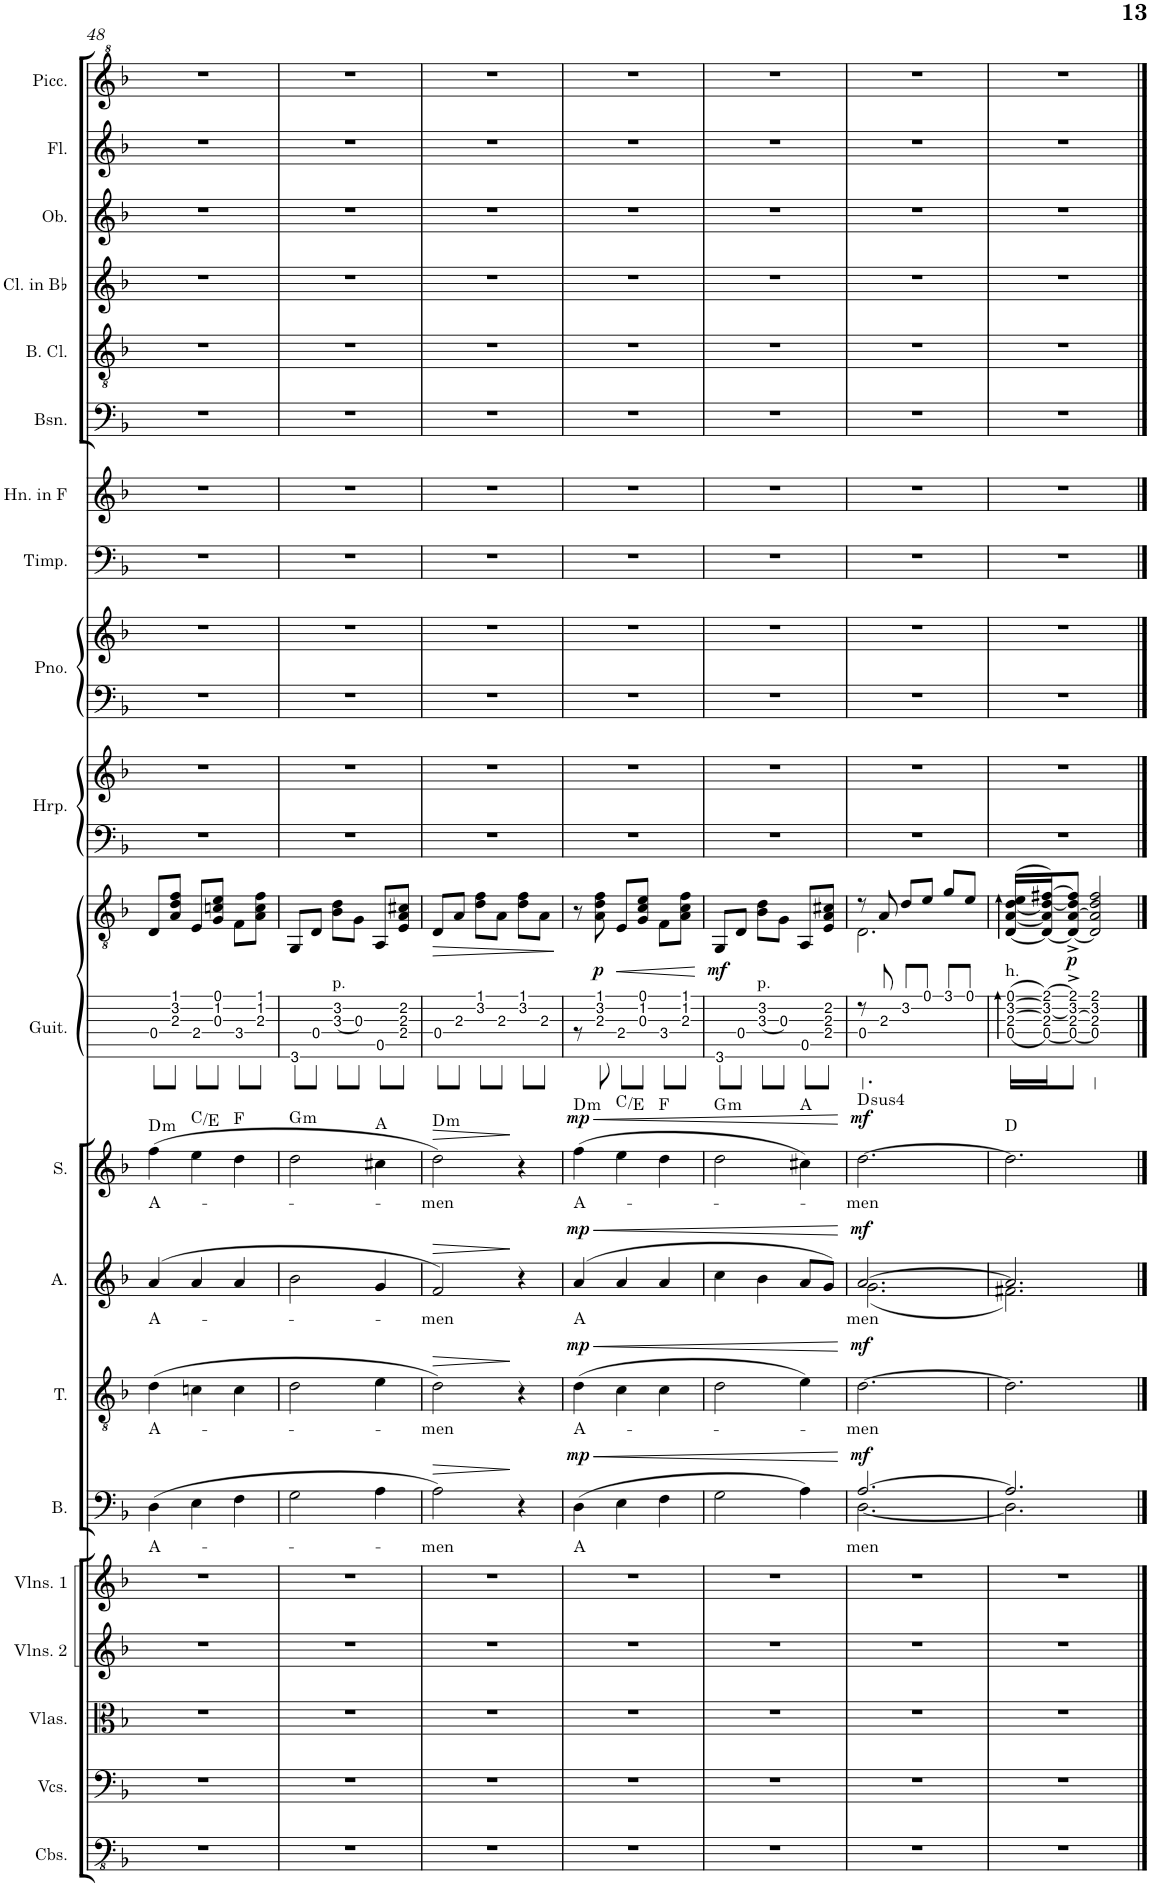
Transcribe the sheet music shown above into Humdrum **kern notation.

**kern	**kern	**kern	**kern	**kern	**kern	**text	**dynam	**kern	**text	**dynam	**kern	**text	**dynam	**kern	**text	**dynam	**harte	**kern	**kern	**dynam	**kern	**kern	**kern	**kern	**kern	**kern	**kern	**kern	**kern	**kern	**kern	**kern
*part21	*part20	*part19	*part18	*part17	*part16	*part16	*part16	*part15	*part15	*part15	*part14	*part14	*part14	*part13	*part13	*part13	*part13	*part12	*part11	*part11	*part10	*part10	*part9	*part9	*part8	*part7	*part6	*part5	*part4	*part3	*part2	*part1
*staff23	*staff22	*staff21	*staff20	*staff19	*staff18	*staff18	*staff18	*staff17	*staff17	*staff17	*staff16	*staff16	*staff16	*staff15	*staff15	*staff15	*	*staff14	*staff13	*staff13	*staff12	*staff11	*staff10	*staff9	*staff8	*staff7	*staff6	*staff5	*staff4	*staff3	*staff2	*staff1
*I"Contrabasses	*I"Violoncellos	*I"Violas	*I"Violins 2	*I"Violins 1	*I"Bass	*	*	*I"Tenor	*	*	*I"Alto	*	*	*I"Soprano	*	*	*	*I"Classical Guitar	*I"Classical Guitar	*	*I"Harp	*	*I"Grand Piano	*	*I"Timpani	*I"Horn in F	*I"Bassoon	*I"Bass Clarinet	*I"Clarinet in Bb	*I"Oboe	*I"Flute	*I"Piccolo
*I'Cbs.	*I'Vcs.	*I'Vlas.	*I'Vlns. 2	*I'Vlns. 1	*I'B.	*	*	*I'T.	*	*	*I'A.	*	*	*I'S.	*	*	*	*I'Guit.	*	*	*I'Hrp.	*	*I'Pno.	*	*I'Timp.	*I'Hn. in F	*I'Bsn.	*I'B. Cl.	*I'Cl. in Bb	*I'Ob.	*I'Fl.	*I'Picc.
!!LO:PB:g=z
*clefFv4	*clefF4	*clefC3	*clefG2	*clefG2	*clefF4	*	*	*clefGv2	*	*	*clefG2	*	*	*clefG2	*	*	*	*	*clefGv2	*	*clefF4	*clefG2	*clefF4	*clefG2	*clefF4	*clefG2	*clefF4	*clefGv2	*clefG2	*clefG2	*clefG2	*clefG^2
*	*	*	*	*	*	*	*	*	*	*	*	*	*	*	*	*	*	*	*	*	*	*	*	*	*	*Trd4c7	*	*Trd8c14	*Trd1c2	*	*	*Trd-7c-12
*k[b-]	*k[b-]	*k[b-]	*k[b-]	*k[b-]	*k[b-]	*	*	*k[b-]	*	*	*k[b-]	*	*	*k[b-]	*	*	*	*k[b-]	*k[b-]	*	*k[b-]	*k[b-]	*k[b-]	*k[b-]	*k[b-]	*k[b-]	*k[b-]	*k[b-]	*k[b-]	*k[b-]	*k[b-]	*k[b-]
*M3/4	*M3/4	*M3/4	*M3/4	*M3/4	*M3/4	*	*	*M3/4	*	*	*M3/4	*	*	*M3/4	*	*	*	*M3/4	*M3/4	*	*M3/4	*M3/4	*M3/4	*M3/4	*M3/4	*M3/4	*M3/4	*M3/4	*M3/4	*M3/4	*M3/4	*M3/4
=48	=48	=48	=48	=48	=48	=48	=48	=48	=48	=48	=48	=48	=48	=48	=48	=48	=48	=48	=48	=48	=48	=48	=48	=48	=48	=48	=48	=48	=48	=48	=48	=48
!	!	!	!	!	!	!LO:LY:b	!	!	!LO:LY:b	!	!	!LO:LY:b	!	!	!LO:LY:b	!	!LO:H:kt=m	!	!	!	!	!	!	!	!	!	!	!	!	!	!	!
2.r	2.r	2.r	2.r	2.r	(4D\	A-	.	(4d\	A-	.	(4a/	A-	.	(4ff\	A-	.	D:min	8D\L	8D/L	.	2.r	2.r	2.r	2.r	2.r	2.r	2.r	2.r	2.r	2.r	2.r	2.r
.	.	.	.	.	.	.	.	.	.	.	.	.	.	.	.	.	.	8A\ 8d\ 8f\J	8A/ 8d/ 8f/J	.	.	.	.	.	.	.	.	.	.	.	.	.
.	.	.	.	.	4E\	.	.	4cn\	.	.	4a/	.	.	4ee\	.	.	C:maj/3	8E\L	8E/L	.	.	.	.	.	.	.	.	.	.	.	.	.
.	.	.	.	.	.	.	.	.	.	.	.	.	.	.	.	.	.	8G\ 8c\ 8e\J	8G/ 8cn/ 8e/J	.	.	.	.	.	.	.	.	.	.	.	.	.
.	.	.	.	.	4F\	.	.	4c\	.	.	4a/	.	.	4dd\	.	.	F:maj	8F\L	8F\L	.	.	.	.	.	.	.	.	.	.	.	.	.
.	.	.	.	.	.	.	.	.	.	.	.	.	.	.	.	.	.	8A\ 8c\ 8f\J	8A\ 8c\ 8f\J	.	.	.	.	.	.	.	.	.	.	.	.	.
=49	=49	=49	=49	=49	=49	=49	=49	=49	=49	=49	=49	=49	=49	=49	=49	=49	=49	=49	=49	=49	=49	=49	=49	=49	=49	=49	=49	=49	=49	=49	=49	=49
!	!	!	!	!	!	!	!	!	!	!	!	!	!	!	!	!	!LO:H:kt=m	!	!	!	!	!	!	!	!	!	!	!	!	!	!	!
2.r	2.r	2.r	2.r	2.r	2G\	.	.	2d\	.	.	2b-\	.	.	2dd\	.	.	G:min	8GG\L	8GG/L	.	2.r	2.r	2.r	2.r	2.r	2.r	2.r	2.r	2.r	2.r	2.r	2.r
.	.	.	.	.	.	.	.	.	.	.	.	.	.	.	.	.	.	8D\J	8D/J	.	.	.	.	.	.	.	.	.	.	.	.	.
!	!	!	!	!	!	!	!	!	!	!	!	!	!	!	!	!	!	!LO:TX:a:t=p.	!	!	!	!	!	!	!	!	!	!	!	!	!	!
.	.	.	.	.	.	.	.	.	.	.	.	.	.	.	.	.	.	(<8B-\ 8d\L	8B-\ 8d\L	.	.	.	.	.	.	.	.	.	.	.	.	.
.	.	.	.	.	.	.	.	.	.	.	.	.	.	.	.	.	.	8G\J)	8G\J	.	.	.	.	.	.	.	.	.	.	.	.	.
.	.	.	.	.	4A\	.	.	4e\	.	.	4g/	.	.	4cc#X\	.	.	A:maj	8AA\L	8AA/L	.	.	.	.	.	.	.	.	.	.	.	.	.
.	.	.	.	.	.	.	.	.	.	.	.	.	.	.	.	.	.	8E\ 8A\ 8c#\J	8E/ 8A/ 8c#X/J	.	.	.	.	.	.	.	.	.	.	.	.	.
=50	=50	=50	=50	=50	=50	=50	=50	=50	=50	=50	=50	=50	=50	=50	=50	=50	=50	=50	=50	=50	=50	=50	=50	=50	=50	=50	=50	=50	=50	=50	=50	=50
!	!	!	!	!	!	!LO:LY:b	!LO:HP:b	!	!LO:LY:b	!LO:HP:b	!	!LO:LY:b	!LO:HP:b	!	!LO:LY:b	!LO:HP:b	!LO:H:kt=m	!	!	!LO:HP:b	!	!	!	!	!	!	!	!	!	!	!	!
2.r	2.r	2.r	2.r	2.r	2A\)	-men	>	2d\)	-men	>	2f/)	-men	>	2dd\)	-men	>	D:min	8D\L	8D/L	>	2.r	2.r	2.r	2.r	2.r	2.r	2.r	2.r	2.r	2.r	2.r	2.r
.	.	.	.	.	.	.	.	.	.	.	.	.	.	.	.	.	.	8A\J	8A/J	.	.	.	.	.	.	.	.	.	.	.	.	.
.	.	.	.	.	.	.	.	.	.	.	.	.	.	.	.	.	.	8d\ 8f\L	8d\ 8f\L	.	.	.	.	.	.	.	.	.	.	.	.	.
.	.	.	.	.	.	.	.	.	.	.	.	.	.	.	.	.	.	8A\J	8A\J	.	.	.	.	.	.	.	.	.	.	.	.	.
.	.	.	.	.	4r	.	]	4r	.	]	4r	.	]	4r	.	]	.	8d\ 8f\L	8d\ 8f\L	.	.	.	.	.	.	.	.	.	.	.	.	.
.	.	.	.	.	.	.	.	.	.	.	.	.	.	.	.	.	.	8A\J	8A\J	.	.	.	.	.	.	.	.	.	.	.	.	.
.	.	.	.	.	.	.	.	.	.	.	.	.	.	.	.	.	.	.	.	]	.	.	.	.	.	.	.	.	.	.	.	.
=51	=51	=51	=51	=51	=51	=51	=51	=51	=51	=51	=51	=51	=51	=51	=51	=51	=51	=51	=51	=51	=51	=51	=51	=51	=51	=51	=51	=51	=51	=51	=51	=51
!	!	!	!	!	!	!LO:LY:b	!LO:HP:b	!	!LO:LY:b	!LO:HP:b	!	!LO:LY:b	!LO:HP:b	!	!LO:LY:b	!LO:HP:b	!	!	!	!	!	!	!	!	!	!	!	!	!	!	!	!
!	!	!	!	!	!	!	!LO:DY:n=1:a	!	!	!LO:DY:n=1:a	!	!	!LO:DY:n=1:a	!	!	!LO:DY:n=1:a	!LO:H:kt=m	!	!	!	!	!	!	!	!	!	!	!	!	!	!	!
2.r	2.r	2.r	2.r	2.r	(4D\	A-	< mp	(4d\	A-	< mp	(4a/	A-	< mp	(4ff\	A-	< mp	D:min	8r	8r	.	2.r	2.r	2.r	2.r	2.r	2.r	2.r	2.r	2.r	2.r	2.r	2.r
!	!	!	!	!	!	!	!	!	!	!	!	!	!	!	!	!	!	!	!	!LO:HP:b	!	!	!	!	!	!	!	!	!	!	!	!
!	!	!	!	!	!	!	!	!	!	!	!	!	!	!	!	!	!	!	!	!LO:DY:n=1:b	!	!	!	!	!	!	!	!	!	!	!	!
.	.	.	.	.	.	.	.	.	.	.	.	.	.	.	.	.	.	8A\ 8d\ 8f\	8A\ 8d\ 8f\	< p	.	.	.	.	.	.	.	.	.	.	.	.
.	.	.	.	.	4E\	.	.	4c\	.	.	4a/	.	.	4ee\	.	.	C:maj/3	8E\L	8E/L	.	.	.	.	.	.	.	.	.	.	.	.	.
.	.	.	.	.	.	.	.	.	.	.	.	.	.	.	.	.	.	8G\ 8c\ 8e\J	8G/ 8c/ 8e/J	.	.	.	.	.	.	.	.	.	.	.	.	.
.	.	.	.	.	4F\	.	.	4c\	.	.	4a/	.	.	4dd\	.	.	F:maj	8F\L	8F\L	.	.	.	.	.	.	.	.	.	.	.	.	.
.	.	.	.	.	.	.	.	.	.	.	.	.	.	.	.	.	.	8A\ 8c\ 8f\J	8A\ 8c\ 8f\J	.	.	.	.	.	.	.	.	.	.	.	.	.
.	.	.	.	.	.	.	.	.	.	.	.	.	.	.	.	.	.	.	.	[	.	.	.	.	.	.	.	.	.	.	.	.
=52	=52	=52	=52	=52	=52	=52	=52	=52	=52	=52	=52	=52	=52	=52	=52	=52	=52	=52	=52	=52	=52	=52	=52	=52	=52	=52	=52	=52	=52	=52	=52	=52
!	!	!	!	!	!	!	!	!	!	!	!	!	!	!	!	!	!LO:H:kt=m	!	!	!LO:DY:b	!	!	!	!	!	!	!	!	!	!	!	!
2.r	2.r	2.r	2.r	2.r	2G\	.	.	2d\	.	.	4cc\	.	.	2dd\	.	.	G:min	8GG\L	8GG/L	mf	2.r	2.r	2.r	2.r	2.r	2.r	2.r	2.r	2.r	2.r	2.r	2.r
.	.	.	.	.	.	.	.	.	.	.	.	.	.	.	.	.	.	8D\J	8D/J	.	.	.	.	.	.	.	.	.	.	.	.	.
!	!	!	!	!	!	!	!	!	!	!	!	!	!	!	!	!	!	!LO:TX:a:t=p.	!	!	!	!	!	!	!	!	!	!	!	!	!	!
.	.	.	.	.	.	.	.	.	.	.	4b-\	.	.	.	.	.	.	(<8B-\ 8d\L	8B-\ 8d\L	.	.	.	.	.	.	.	.	.	.	.	.	.
.	.	.	.	.	.	.	.	.	.	.	.	.	.	.	.	.	.	8G\J)	8G\J	.	.	.	.	.	.	.	.	.	.	.	.	.
.	.	.	.	.	4A\)	.	.	4e\)	.	.	8a/L	.	.	4cc#X\)	.	.	A:maj	8AA\L	8AA/L	.	.	.	.	.	.	.	.	.	.	.	.	.
.	.	.	.	.	.	.	.	.	.	.	8g/J)	.	.	.	.	.	.	8E\ 8A\ 8c#\J	8E/ 8A/ 8c#X/J	.	.	.	.	.	.	.	.	.	.	.	.	.
.	.	.	.	.	.	.	[	.	.	[	.	.	[	.	.	[	.	.	.	.	.	.	.	.	.	.	.	.	.	.	.	.
=53	=53	=53	=53	=53	=53	=53	=53	=53	=53	=53	=53	=53	=53	=53	=53	=53	=53	=53	=53	=53	=53	=53	=53	=53	=53	=53	=53	=53	=53	=53	=53	=53
*	*	*	*	*	*^	*	*	*	*	*	*	*	*	*	*	*	*	*	*	*	*	*	*	*	*	*	*	*	*	*	*	*
!	!	!	!	!	!	!	!LO:LY:b	!LO:DY:a	!	!LO:LY:b	!LO:DY:a	!	!LO:LY:b	!LO:DY:a	!	!LO:LY:b	!LO:DY:a	!LO:H:kt=4	!	!	!	!	!	!	!	!	!	!	!	!	!	!	!
*	*	*	*	*	*	*	*	*	*	*	*	*^	*	*	*	*	*	*	*^	*^	*	*	*	*	*	*	*	*	*	*	*	*	*
2.r	2.r	2.r	2.r	2.r	[2.A/	[2.D\	-men	mf	[2.d\	-men	mf	[2.a/	(2.g\	-men	mf	[2.dd\	-men	mf	D:sus4	8r	2.D\	8r	2.D\	.	2.r	2.r	2.r	2.r	2.r	2.r	2.r	2.r	2.r	2.r	2.r	2.r
.	.	.	.	.	.	.	.	.	.	.	.	.	.	.	.	.	.	.	.	8A/	.	8A/	.	.	.	.	.	.	.	.	.	.	.	.	.	.
.	.	.	.	.	.	.	.	.	.	.	.	.	.	.	.	.	.	.	.	8d/L	.	8d/L	.	.	.	.	.	.	.	.	.	.	.	.	.	.
.	.	.	.	.	.	.	.	.	.	.	.	.	.	.	.	.	.	.	.	8e/J	.	8e/J	.	.	.	.	.	.	.	.	.	.	.	.	.	.
.	.	.	.	.	.	.	.	.	.	.	.	.	.	.	.	.	.	.	.	8g/L	.	8g/L	.	.	.	.	.	.	.	.	.	.	.	.	.	.
.	.	.	.	.	.	.	.	.	.	.	.	.	.	.	.	.	.	.	.	8e/J	.	8e/J	.	.	.	.	.	.	.	.	.	.	.	.	.	.
*	*	*	*	*	*	*	*	*	*	*	*	*	*	*	*	*	*	*	*	*v	*v	*	*	*	*	*	*	*	*	*	*	*	*	*	*	*
*	*	*	*	*	*	*	*	*	*	*	*	*	*	*	*	*	*	*	*	*	*v	*v	*	*	*	*	*	*	*	*	*	*	*	*	*
=54	=54	=54	=54	=54	=54	=54	=54	=54	=54	=54	=54	=54	=54	=54	=54	=54	=54	=54	=54	=54	=54	=54	=54	=54	=54	=54	=54	=54	=54	=54	=54	=54	=54	=54
!	!	!	!	!	!	!	!	!	!	!	!	!	!	!	!	!	!	!	!	!LO:TX:a:t=h.	!	!	!	!	!	!	!	!	!	!	!	!	!	!
2.r	2.r	2.r	2.r	2.r	2.A/]	2.D\]	.	.	2.d\]	.	.	2.a/]	2.f#X\)	.	.	2.dd\]	.	.	D:maj	([16D\ [16A\ [16d\ 16e\LL	(>[16D/ [16A/ [<16d/ 16e/LL	.	2.r	2.r	2.r	2.r	2.r	2.r	2.r	2.r	2.r	2.r	2.r	2.r
.	.	.	.	.	.	.	.	.	.	.	.	.	.	.	.	.	.	.	.	16D\_ 16A\] 16d\_ [16f#\J)	16D/_ 16A/] 16d/_ [16f#X/J)	.	.	.	.	.	.	.	.	.	.	.	.	.
!	!	!	!	!	!	!	!	!	!	!	!	!	!	!	!	!	!	!	!	!	!	!LO:DY:b	!	!	!	!	!	!	!	!	!	!	!	!
.	.	.	.	.	.	.	.	.	.	.	.	.	.	.	.	.	.	.	.	8D\_^ [8A\^ 8d\]^ 8f#\]^J	8D/_^ [8A/^ 8d/]^ 8f#/]^J	p	.	.	.	.	.	.	.	.	.	.	.	.
.	.	.	.	.	.	.	.	.	.	.	.	.	.	.	.	.	.	.	.	2D\] 2A\] 2d\ 2f#\	2D/] 2A/] 2d/ 2f#/	.	.	.	.	.	.	.	.	.	.	.	.	.
*	*	*	*	*	*v	*v	*	*	*	*	*	*v	*v	*	*	*	*	*	*	*	*	*	*	*	*	*	*	*	*	*	*	*	*	*
==	==	==	==	==	==	==	==	==	==	==	==	==	==	==	==	==	==	==	==	==	==	==	==	==	==	==	==	==	==	==	==	==
*-	*-	*-	*-	*-	*-	*-	*-	*-	*-	*-	*-	*-	*-	*-	*-	*-	*-	*-	*-	*-	*-	*-	*-	*-	*-	*-	*-	*-	*-	*-	*-	*-
